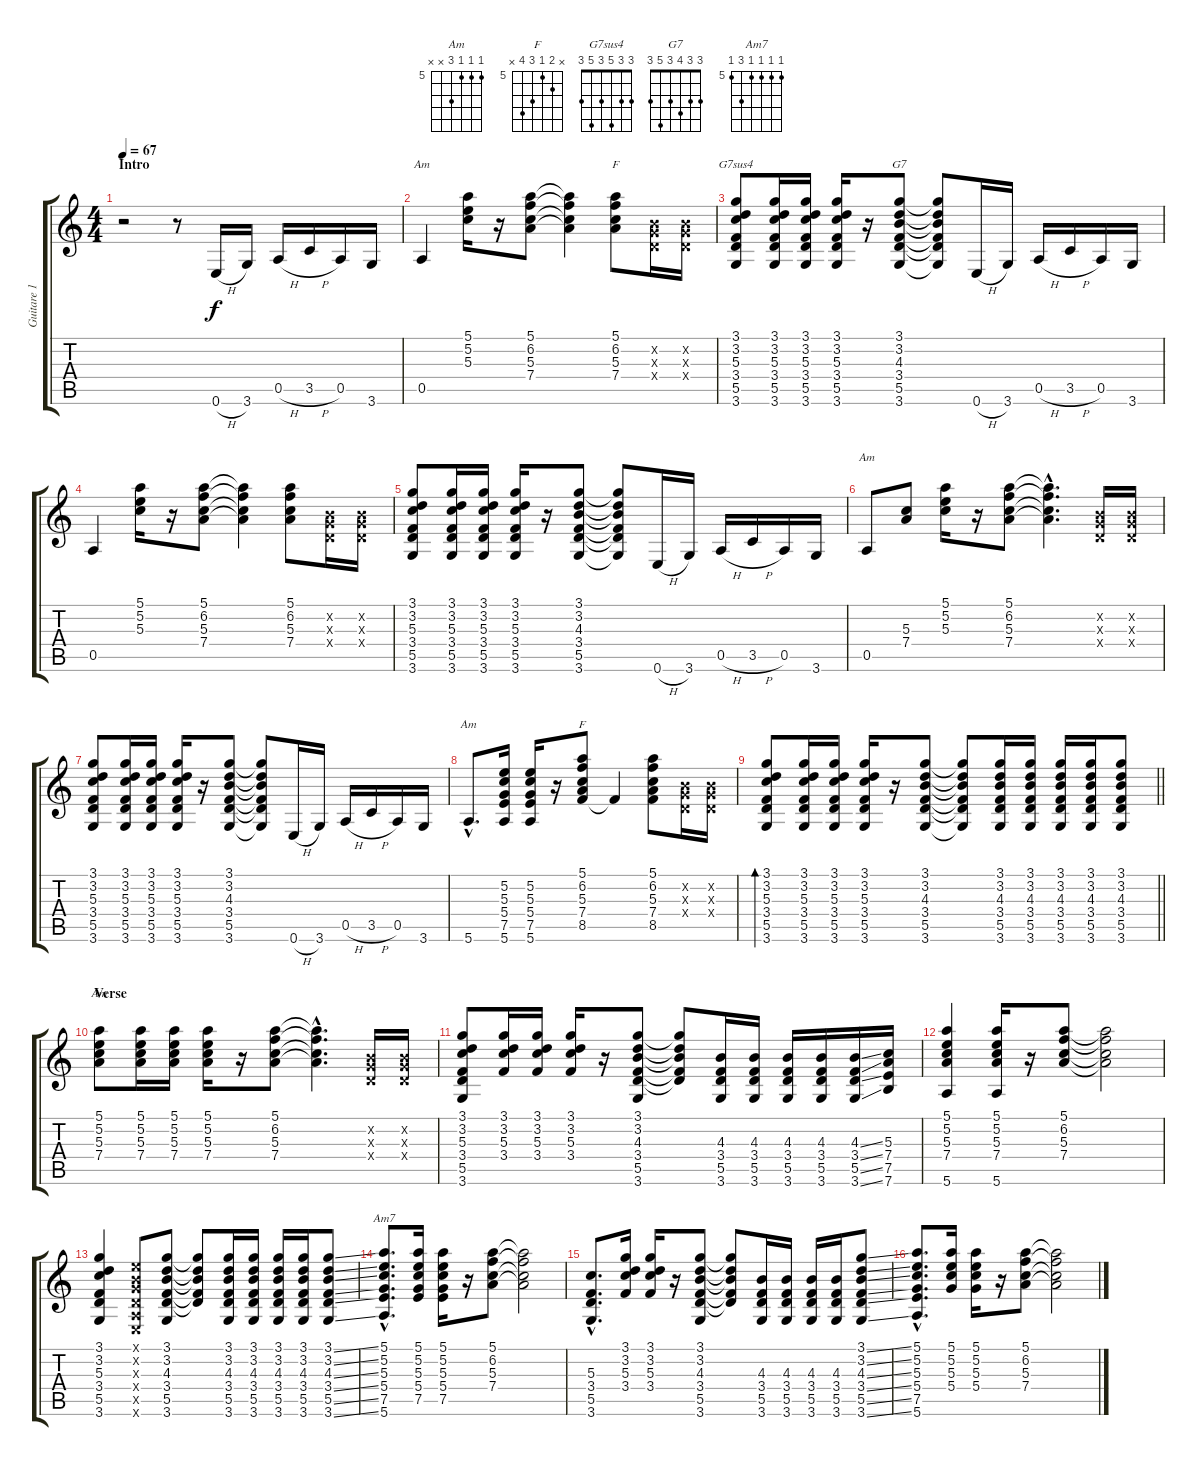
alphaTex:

\track ("Guitare 1" "Guitare 1") {instrument acousticguitarsteel}
\staff {score tabs}
\tuning (E4 B3 G3 D3 A2 E2) {hide}
\chord ("Am" 5 5 5 x 0 x) {firstfret 3}
\chord ("F" 5 6 5 7 x x) {firstfret 5}
\chord ("G7sus4" 3 3 5 3 5 3)
\chord ("G7" 3 3 4 3 5 3)
\chord ("Am" 5 5 5 7 0 x) {firstfret 4 barre 5}
\chord ("Am" 5 5 5 7 7 5) {firstfret 5 barre 5}
\chord ("F" x 6 5 7 8 x) {firstfret 5}
\chord ("Am" 5 5 5 7 x x) {firstfret 5}
\chord ("Am7" 5 5 5 5 7 5) {firstfret 5}
\ts (4 4)
\section ("" "Intro")
\tempo 67
\clef g2
\ks c
r.2{dy f instrument acousticguitarsteel} r.8 0.6{h}.16 3.6.16 0.5{h}.16 3.5{h}.16 0.5.16 3.6.16 |
0.5.4{ch "Am"} (5.1 5.2 5.3).16 r.16 (5.1 6.2 5.3 7.4).8 (5.1{t} 6.2{t} 5.3{t} 7.4{t}).4 (5.1 6.2 5.3 7.4).8{ch "F"} (0.2{x} 0.3{x} 0.4{x}).16 (0.2{x} 0.3{x} 0.4{x}).16 |
(3.1 3.2 5.3 3.4 5.5 3.6).8{ch "G7sus4"} (3.1 3.2 5.3 3.4 5.5 3.6).16 (3.1 3.2 5.3 3.4 5.5 3.6).16 (3.1 3.2 5.3 3.4 5.5 3.6).16 r.16 (3.1 3.2 4.3 3.4 5.5 3.6).8{ch "G7"} (3.1{t} 3.2{t} 4.3{t} 3.4{t} 5.5{t} 3.6{t}).8 0.6{h}.16 3.6.16 0.5{h}.16 3.5{h}.16 0.5.16 3.6.16 |
0.5.4 (5.1 5.2 5.3).16 r.16 (5.1 6.2 5.3 7.4).8 (5.1{t} 6.2{t} 5.3{t} 7.4{t}).4 (5.1 6.2 5.3 7.4).8 (0.2{x} 0.3{x} 0.4{x}).16 (0.2{x} 0.3{x} 0.4{x}).16 |
(3.1 3.2 5.3 3.4 5.5 3.6).8 (3.1 3.2 5.3 3.4 5.5 3.6).16 (3.1 3.2 5.3 3.4 5.5 3.6).16 (3.1 3.2 5.3 3.4 5.5 3.6).16 r.16 (3.1 3.2 4.3 3.4 5.5 3.6).8 (3.1{t} 3.2{t} 4.3{t} 3.4{t} 5.5{t} 3.6{t}).8 0.6{h}.16 3.6.16 0.5{h}.16 3.5{h}.16 0.5.16 3.6.16 |
0.5.8{ch "Am"} (5.3 7.4).8 (5.1 5.2 5.3).16 r.16 (5.1 6.2 5.3 7.4).8 (5.1{hac t} 6.2{hac t} 5.3{hac t} 7.4{hac t}).4{d} (0.2{x} 0.3{x} 0.4{x}).16 (0.2{x} 0.3{x} 0.4{x}).16 |
(3.1 3.2 5.3 3.4 5.5 3.6).8 (3.1 3.2 5.3 3.4 5.5 3.6).16 (3.1 3.2 5.3 3.4 5.5 3.6).16 (3.1 3.2 5.3 3.4 5.5 3.6).16 r.16 (3.1 3.2 4.3 3.4 5.5 3.6).8 (3.1{t} 3.2{t} 4.3{t} 3.4{t} 5.5{t} 3.6{t}).8 0.6{h}.16 3.6.16 0.5{h}.16 3.5{h}.16 0.5.16 3.6.16 |
5.6{hac}.8{d ch "Am"} (5.2 5.3 5.4 7.5 5.6).16 (5.2 5.3 5.4 7.5 5.6).16 r.16 (5.1 6.2 5.3 7.4 8.5).8{ch "F"} 8.5{t}.4 (5.1 6.2 5.3 7.4 8.5).8 (0.2{x} 0.3{x} 0.4{x}).16 (0.2{x} 0.3{x} 0.4{x}).16 |
\barLineRight lightlight
(3.1 3.2 5.3 3.4 5.5 3.6).8{bd 60} (3.1 3.2 5.3 3.4 5.5 3.6).16 (3.1 3.2 5.3 3.4 5.5 3.6).16 (3.1 3.2 5.3 3.4 5.5 3.6).16 r.16 (3.1 3.2 4.3 3.4 5.5 3.6).8 (3.1{t} 3.2{t} 4.3{t} 3.4{t} 5.5{t} 3.6{t}).8 (3.1 3.2 4.3 3.4 5.5 3.6).16 (3.1 3.2 4.3 3.4 5.5 3.6).16 (3.1 3.2 4.3 3.4 5.5 3.6).16 (3.1 3.2 4.3 3.4 5.5 3.6).16 (3.1 3.2 4.3 3.4 5.5 3.6).8 |
\section ("" "Verse")
(5.1 5.2 5.3 7.4).8{ch "Am"} (5.1 5.2 5.3 7.4).16 (5.1 5.2 5.3 7.4).16 (5.1 5.2 5.3 7.4).16 r.16 (5.1 6.2 5.3 7.4).8 (5.1{hac t} 6.2{hac t} 5.3{hac t} 7.4{hac t}).4{d} (0.2{x} 0.3{x} 0.4{x}).16 (0.2{x} 0.3{x} 0.4{x}).16 |
(3.1 3.2 5.3 3.4 5.5 3.6).8 (3.1 3.2 5.3 3.4).16 (3.1 3.2 5.3 3.4).16 (3.1 3.2 5.3 3.4).16 r.16 (3.1 3.2 4.3 3.4 5.5 3.6).8 (3.1{t} 3.2{t} 4.3{t} 3.4{t} 5.5{t}).8 (4.3 3.4 5.5 3.6).16 (4.3 3.4 5.5 3.6).16 (4.3 3.4 5.5 3.6).16 (4.3 3.4 5.5 3.6).16 (4.3{ss} 3.4{ss} 5.5{ss} 3.6{ss}).16 (5.3 7.4 7.5 7.6).16 |
(5.1 5.2 5.3 7.4 5.6).4 (5.1 5.2 5.3 7.4 5.6).16 r.16 (5.1 6.2 5.3 7.4).8 (5.1{t} 6.2{t} 5.3{t} 7.4{t}).2 |
(3.1 3.2 5.3 3.4 5.5 3.6).4 (0.1{x} 0.2{x} 0.3{x} 0.4{x} 0.5{x} 0.6{x}).8 (3.1 3.2 4.3 3.4 5.5 3.6).8 (3.1{t} 3.2{t} 4.3{t} 3.4{t} 5.5{t}).8 (3.1 3.2 4.3 3.4 5.5 3.6).16 (3.1 3.2 4.3 3.4 5.5 3.6).16 (3.1 3.2 4.3 3.4 5.5 3.6).16 (3.1 3.2 4.3 3.4 5.5 3.6).16 (3.1{ss} 3.2{ss} 4.3{ss} 3.4{ss} 5.5{ss} 3.6{ss}).8 |
(5.1{hac} 5.2{hac} 5.3{hac} 5.4{hac} 7.5{hac} 5.6{hac}).8{d ch "Am7"} (5.1 5.2 5.3 5.4 7.5).16 (5.1 5.2 5.3 5.4 7.5).16 r.16 (5.1 6.2 5.3 7.4).8 (5.1{t} 6.2{t} 5.3{t} 7.4{t}).2 |
(5.3{hac} 3.4{hac} 5.5{hac} 3.6{hac}).8{d} (3.1 3.2 5.3 3.4).16 (3.1 3.2 5.3 3.4).16 r.16 (3.1 3.2 4.3 3.4 5.5 3.6).8 (3.1{t} 3.2{t} 4.3{t} 3.4{t} 5.5{t}).8 (4.3 3.4 5.5 3.6).16 (4.3 3.4 5.5 3.6).16 (4.3 3.4 5.5 3.6).16 (4.3 3.4 5.5 3.6).16 (3.1{ss} 3.2{ss} 4.3{ss} 3.4{ss} 5.5{ss} 3.6{ss}).8 |
(5.1{hac} 5.2{hac} 5.3{hac} 5.4{hac} 7.5{hac} 5.6{hac}).8{d} (5.1 5.2 5.3 5.4).16 (5.1 5.2 5.3 5.4).16 r.16 (5.1 6.2 5.3 7.4).8 (5.1{t} 6.2{t} 5.3{t} 7.4{t}).2
